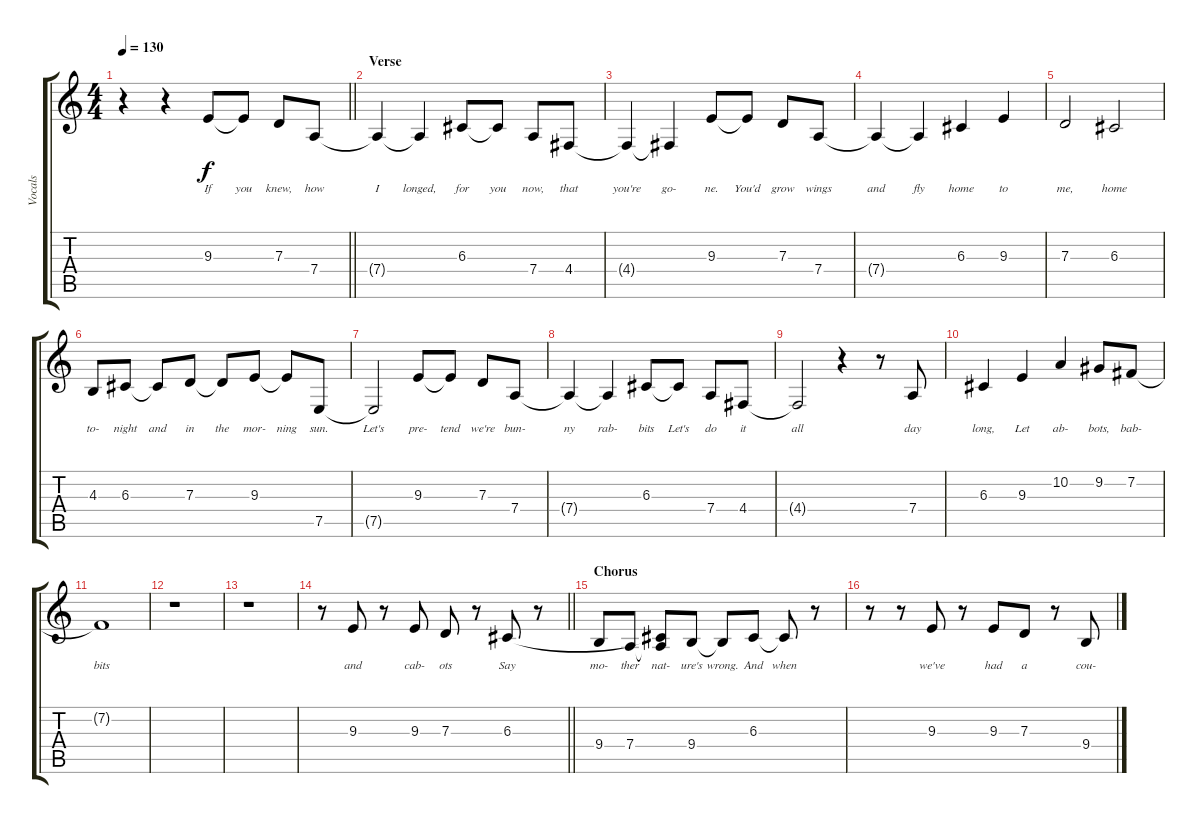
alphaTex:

\track ("Vocals" "Vocals") {instrument violin}
\staff {score tabs}
\tuning (E4 B3 G3 D3 A2 E2) {hide}
\ts (4 4)
\tempo 130
\clef g2
\barLineRight lightlight
\ks c
r.4{dy f instrument violin} r.4 9.3.8{lyrics (0 "If") lyrics (1 "") lyrics (2 "") lyrics (3 "") lyrics (4 "")} 9.3{t}.8{lyrics (0 "you") lyrics (1 "") lyrics (2 "") lyrics (3 "") lyrics (4 "")} 7.3.8{lyrics (0 "knew,") lyrics (1 "") lyrics (2 "") lyrics (3 "") lyrics (4 "")} 7.4.8{lyrics (0 "how") lyrics (1 "") lyrics (2 "") lyrics (3 "") lyrics (4 "")} |
\section ("" "Verse")
7.4{t}.4{lyrics (0 "I") lyrics (1 "") lyrics (2 "") lyrics (3 "") lyrics (4 "")} 7.4{t}.4{lyrics (0 "longed,") lyrics (1 "") lyrics (2 "") lyrics (3 "") lyrics (4 "")} 6.3.8{lyrics (0 "for") lyrics (1 "") lyrics (2 "") lyrics (3 "") lyrics (4 "")} 6.3{t}.8{lyrics (0 "you") lyrics (1 "") lyrics (2 "") lyrics (3 "") lyrics (4 "")} 7.4.8{lyrics (0 "now,") lyrics (1 "") lyrics (2 "") lyrics (3 "") lyrics (4 "")} 4.4.8{lyrics (0 "that") lyrics (1 "") lyrics (2 "") lyrics (3 "") lyrics (4 "")} |
4.4{t}.4{lyrics (0 "you're") lyrics (1 "") lyrics (2 "") lyrics (3 "") lyrics (4 "")} 4.4{t}.4{lyrics (0 "go-") lyrics (1 "") lyrics (2 "") lyrics (3 "") lyrics (4 "")} 9.3.8{lyrics (0 "ne.") lyrics (1 "") lyrics (2 "") lyrics (3 "") lyrics (4 "")} 9.3{t}.8{lyrics (0 "You'd") lyrics (1 "") lyrics (2 "") lyrics (3 "") lyrics (4 "")} 7.3.8{lyrics (0 "grow") lyrics (1 "") lyrics (2 "") lyrics (3 "") lyrics (4 "")} 7.4.8{lyrics (0 "wings") lyrics (1 "") lyrics (2 "") lyrics (3 "") lyrics (4 "")} |
7.4{t}.4{lyrics (0 "and") lyrics (1 "") lyrics (2 "") lyrics (3 "") lyrics (4 "")} 7.4{t}.4{lyrics (0 "fly") lyrics (1 "") lyrics (2 "") lyrics (3 "") lyrics (4 "")} 6.3.4{lyrics (0 "home") lyrics (1 "") lyrics (2 "") lyrics (3 "") lyrics (4 "")} 9.3.4{lyrics (0 "to") lyrics (1 "") lyrics (2 "") lyrics (3 "") lyrics (4 "")} |
7.3.2{lyrics (0 "me,") lyrics (1 "") lyrics (2 "") lyrics (3 "") lyrics (4 "")} 6.3.2{lyrics (0 "home") lyrics (1 "") lyrics (2 "") lyrics (3 "") lyrics (4 "")} |
4.3.8{lyrics (0 "to-") lyrics (1 "") lyrics (2 "") lyrics (3 "") lyrics (4 "")} 6.3.8{lyrics (0 "night") lyrics (1 "") lyrics (2 "") lyrics (3 "") lyrics (4 "")} 6.3{t}.8{lyrics (0 "and") lyrics (1 "") lyrics (2 "") lyrics (3 "") lyrics (4 "")} 7.3.8{lyrics (0 "in") lyrics (1 "") lyrics (2 "") lyrics (3 "") lyrics (4 "")} 7.3{t}.8{lyrics (0 "the") lyrics (1 "") lyrics (2 "") lyrics (3 "") lyrics (4 "")} 9.3.8{lyrics (0 "mor-") lyrics (1 "") lyrics (2 "") lyrics (3 "") lyrics (4 "")} 9.3{t}.8{lyrics (0 "ning") lyrics (1 "") lyrics (2 "") lyrics (3 "") lyrics (4 "")} 7.5.8{lyrics (0 "sun.") lyrics (1 "") lyrics (2 "") lyrics (3 "") lyrics (4 "")} |
7.5{t}.2{lyrics (0 "Let's") lyrics (1 "") lyrics (2 "") lyrics (3 "") lyrics (4 "")} 9.3.8{lyrics (0 "pre-") lyrics (1 "") lyrics (2 "") lyrics (3 "") lyrics (4 "")} 9.3{t}.8{lyrics (0 "tend") lyrics (1 "") lyrics (2 "") lyrics (3 "") lyrics (4 "")} 7.3.8{lyrics (0 "we're") lyrics (1 "") lyrics (2 "") lyrics (3 "") lyrics (4 "")} 7.4.8{lyrics (0 "bun-") lyrics (1 "") lyrics (2 "") lyrics (3 "") lyrics (4 "")} |
7.4{t}.4{lyrics (0 "ny") lyrics (1 "") lyrics (2 "") lyrics (3 "") lyrics (4 "")} 7.4{t}.4{lyrics (0 "rab-") lyrics (1 "") lyrics (2 "") lyrics (3 "") lyrics (4 "")} 6.3.8{lyrics (0 "bits") lyrics (1 "") lyrics (2 "") lyrics (3 "") lyrics (4 "")} 6.3{t}.8{lyrics (0 "Let's") lyrics (1 "") lyrics (2 "") lyrics (3 "") lyrics (4 "")} 7.4.8{lyrics (0 "do") lyrics (1 "") lyrics (2 "") lyrics (3 "") lyrics (4 "")} 4.4.8{lyrics (0 "it") lyrics (1 "") lyrics (2 "") lyrics (3 "") lyrics (4 "")} |
4.4{t}.2{lyrics (0 "all") lyrics (1 "") lyrics (2 "") lyrics (3 "") lyrics (4 "")} r.4 r.8 7.4.8{lyrics (0 "day") lyrics (1 "") lyrics (2 "") lyrics (3 "") lyrics (4 "")} |
6.3.4{lyrics (0 "long,") lyrics (1 "") lyrics (2 "") lyrics (3 "") lyrics (4 "")} 9.3.4{lyrics (0 "Let") lyrics (1 "") lyrics (2 "") lyrics (3 "") lyrics (4 "")} 10.2.4{lyrics (0 "ab-") lyrics (1 "") lyrics (2 "") lyrics (3 "") lyrics (4 "")} 9.2.8{lyrics (0 "bots,") lyrics (1 "") lyrics (2 "") lyrics (3 "") lyrics (4 "")} 7.2.8{lyrics (0 "bab-") lyrics (1 "") lyrics (2 "") lyrics (3 "") lyrics (4 "")} |
7.2{t}.1{lyrics (0 "bits") lyrics (1 "") lyrics (2 "") lyrics (3 "") lyrics (4 "")} |
r.1 |
r.1 |
\barLineRight lightlight
r.8 9.3.8{lyrics (0 "and") lyrics (1 "") lyrics (2 "") lyrics (3 "") lyrics (4 "")} r.8 9.3.8{lyrics (0 "cab-") lyrics (1 "") lyrics (2 "") lyrics (3 "") lyrics (4 "")} 7.3.8{lyrics (0 "ots") lyrics (1 "") lyrics (2 "") lyrics (3 "") lyrics (4 "")} r.8 6.3.8{lyrics (0 "Say") lyrics (1 "") lyrics (2 "") lyrics (3 "") lyrics (4 "")} r.8 |
\section ("" "Chorus")
9.4.8{lyrics (0 "mo-") lyrics (1 "") lyrics (2 "") lyrics (3 "") lyrics (4 "")} 7.4.8{lyrics (0 "ther") lyrics (1 "") lyrics (2 "") lyrics (3 "") lyrics (4 "")} (6.3{t} 7.4{t}).8{lyrics (0 "nat-") lyrics (1 "") lyrics (2 "") lyrics (3 "") lyrics (4 "")} 9.4.8{lyrics (0 "ure's") lyrics (1 "") lyrics (2 "") lyrics (3 "") lyrics (4 "")} 9.4{t}.8{lyrics (0 "wrong.") lyrics (1 "") lyrics (2 "") lyrics (3 "") lyrics (4 "")} 6.3.8{lyrics (0 "And") lyrics (1 "") lyrics (2 "") lyrics (3 "") lyrics (4 "")} 6.3{t}.8{lyrics (0 "when") lyrics (1 "") lyrics (2 "") lyrics (3 "") lyrics (4 "")} r.8 |
r.8 r.8 9.3.8{lyrics (0 "we've") lyrics (1 "") lyrics (2 "") lyrics (3 "") lyrics (4 "")} r.8 9.3.8{lyrics (0 "had") lyrics (1 "") lyrics (2 "") lyrics (3 "") lyrics (4 "")} 7.3.8{lyrics (0 "a") lyrics (1 "") lyrics (2 "") lyrics (3 "") lyrics (4 "")} r.8 9.4.8{lyrics (0 "cou-") lyrics (1 "") lyrics (2 "") lyrics (3 "") lyrics (4 "")}
